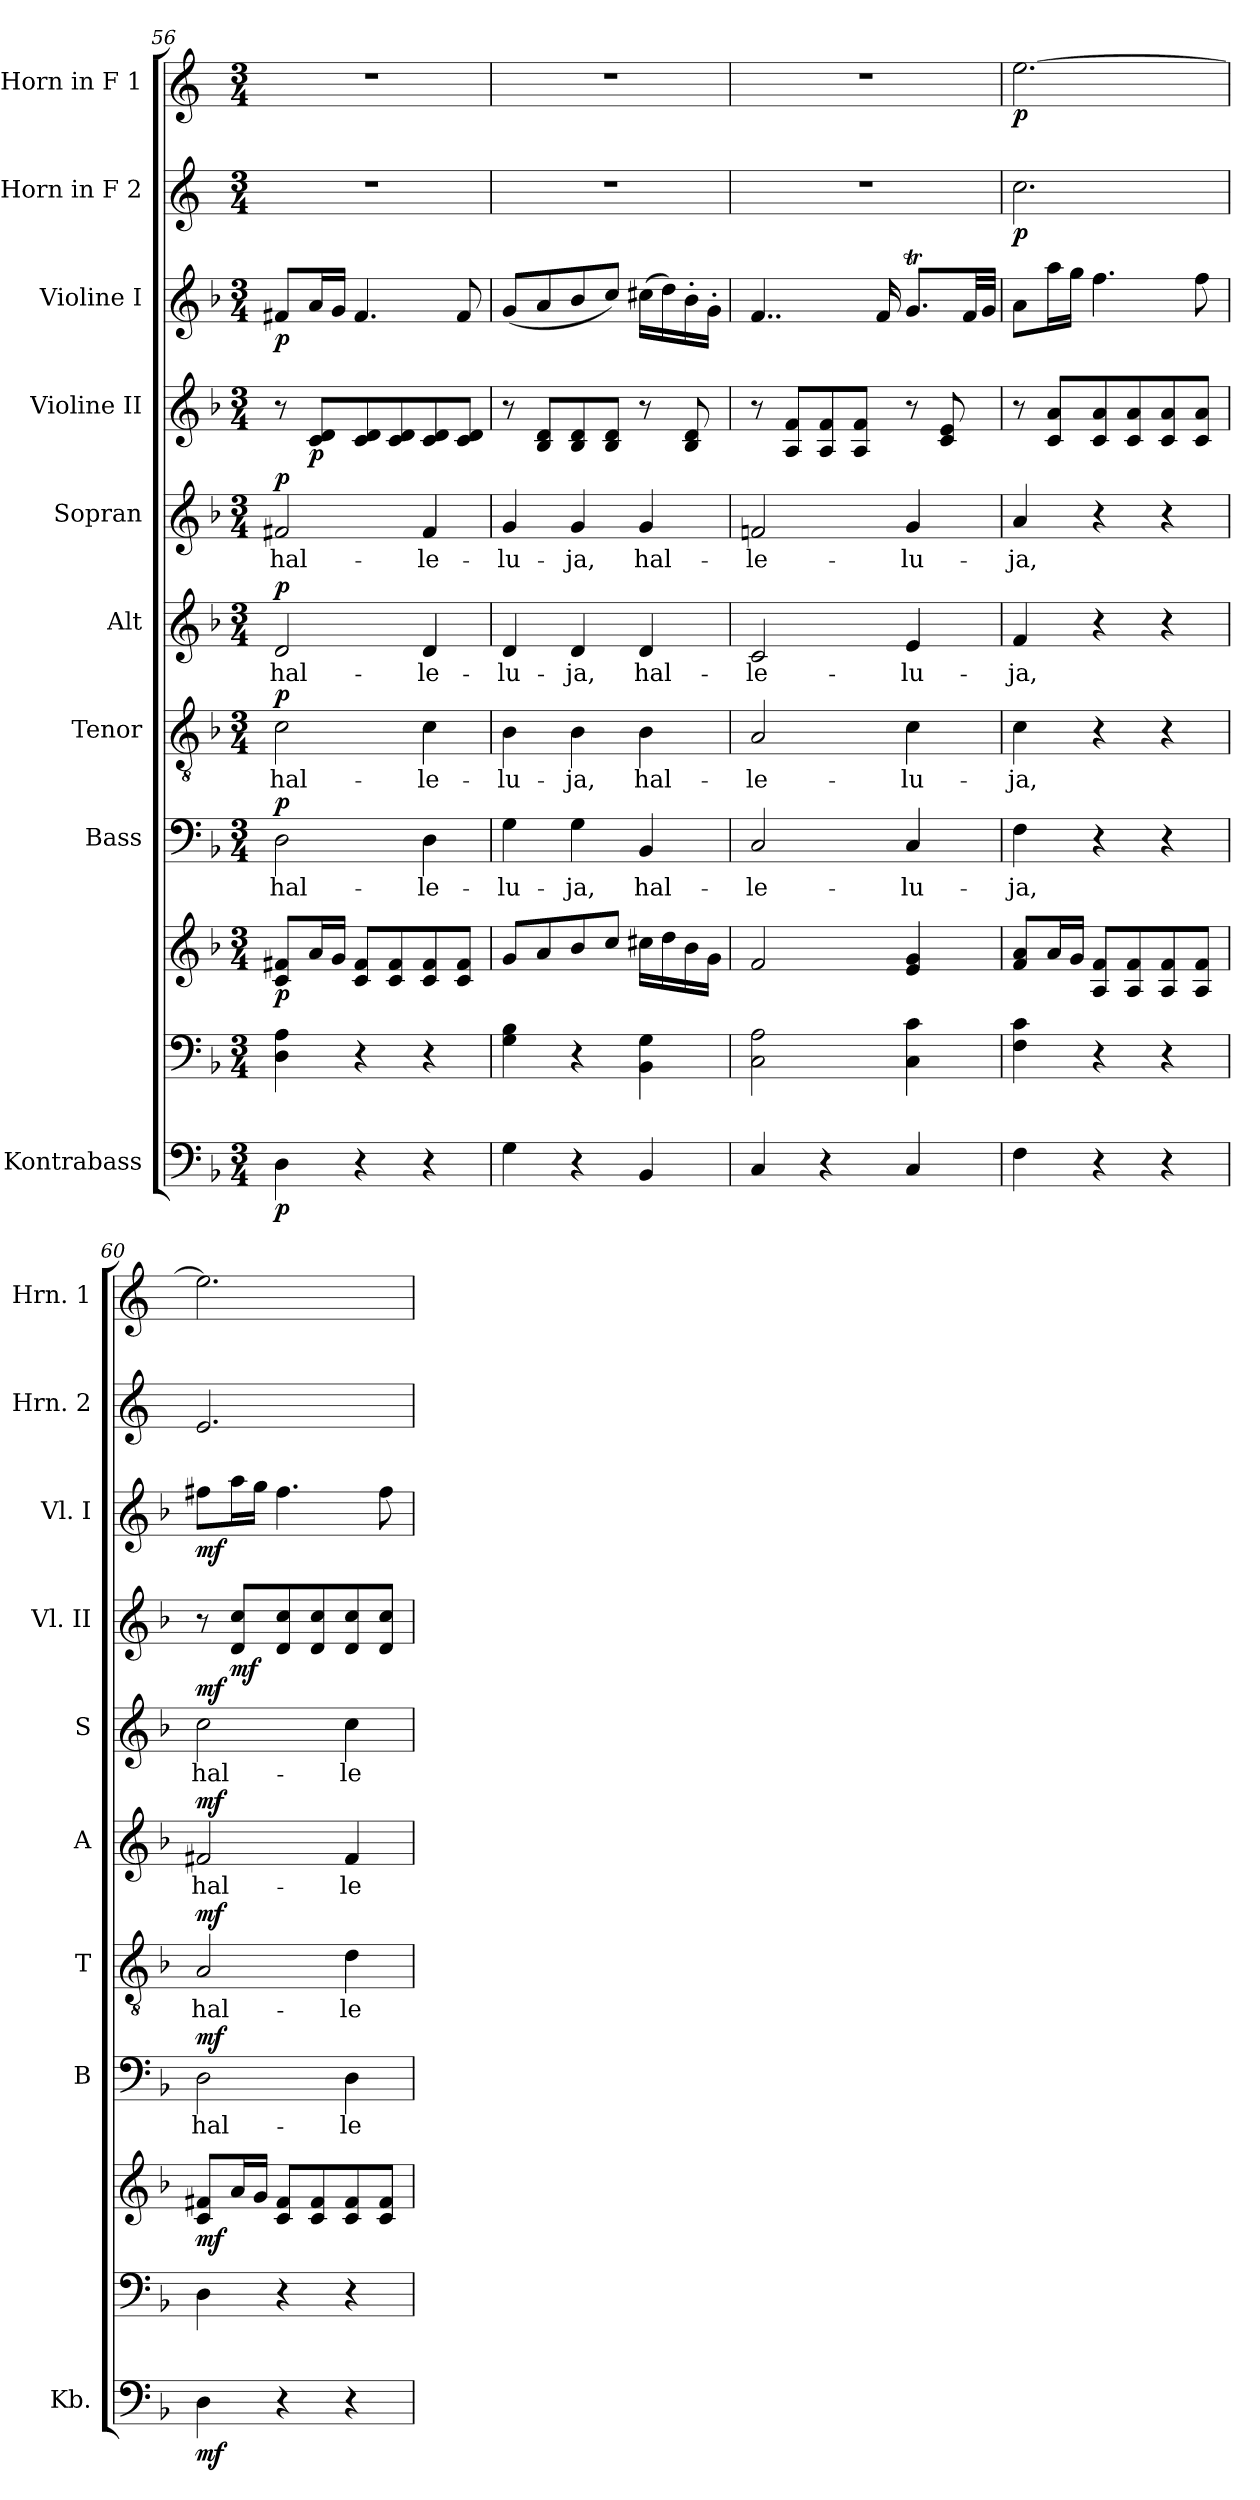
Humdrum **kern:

**kern	**dynam	**kern	**kern	**dynam	**kern	**text	**dynam	**kern	**text	**dynam	**kern	**text	**dynam	**kern	**text	**dynam	**kern	**dynam	**kern	**dynam	**kern	**dynam	**kern	**dynam
*part10	*part10	*part9	*part9	*part9	*part8	*part8	*part8	*part7	*part7	*part7	*part6	*part6	*part6	*part5	*part5	*part5	*part4	*part4	*part3	*part3	*part2	*part2	*part1	*part1
*staff11	*staff11	*staff10	*staff9	*staff9/10	*staff8	*staff8	*staff8	*staff7	*staff7	*staff7	*staff6	*staff6	*staff6	*staff5	*staff5	*staff5	*staff4	*staff4	*staff3	*staff3	*staff2	*staff2	*staff1	*staff1
*I"Kontrabass	*	*	*	*	*I"Bass	*	*	*I"Tenor	*	*	*I"Alt	*	*	*I"Sopran	*	*	*I"Violine II	*	*I"Violine I	*	*I"Horn in F 2	*	*I"Horn in F 1	*
*I'Kb.	*	*	*	*	*I'B	*	*	*I'T	*	*	*I'A	*	*	*I'S	*	*	*I'Vl. II	*	*I'Vl. I	*	*I'Hrn. 2	*	*I'Hrn. 1	*
*clefF4	*	*clefF4	*clefG2	*	*clefF4	*	*	*clefGv2	*	*	*clefG2	*	*	*clefG2	*	*	*clefG2	*	*clefG2	*	*clefG2	*	*clefG2	*
*ITrd7c12	*	*	*	*	*	*	*	*	*	*	*	*	*	*	*	*	*	*	*	*	*ITrd4c7	*	*ITrd4c7	*
*k[b-]	*	*k[b-]	*k[b-]	*	*k[b-]	*	*	*k[b-]	*	*	*k[b-]	*	*	*k[b-]	*	*	*k[b-]	*	*k[b-]	*	*k[b-]	*	*k[b-]	*
*F:	*	*F:	*F:	*	*F:	*	*	*F:	*	*	*F:	*	*	*F:	*	*	*F:	*	*F:	*	*F:	*	*F:	*
*M3/4	*	*M3/4	*M3/4	*	*M3/4	*	*	*M3/4	*	*	*M3/4	*	*	*M3/4	*	*	*M3/4	*	*M3/4	*	*M3/4	*	*M3/4	*
=56	=56	=56	=56	=56	=56	=56	=56	=56	=56	=56	=56	=56	=56	=56	=56	=56	=56	=56	=56	=56	=56	=56	=56	=56
!	!LO:DY:b	!	!	!LO:DY:b	!	!LO:LY:b	!LO:DY:a	!	!LO:LY:b	!LO:DY:a	!	!LO:LY:b	!LO:DY:a	!	!LO:LY:b	!LO:DY:a	!	!	!	!LO:DY:b	!	!	!	!
4DD\	p	4D\ 4A\	8c/ 8f#X/L	p	2D\	hal-	p	2c\	hal-	p	2d/	hal-	p	2f#X/	hal-	p	8r	.	8f#X/L	p	2.r	.	2.r	.
!	!	!	!	!	!	!	!	!	!	!	!	!	!	!	!	!	!	!LO:DY:b	!	!	!	!	!	!
.	.	.	16a/L	.	.	.	.	.	.	.	.	.	.	.	.	.	8c/ 8d/L	p	16a/L	.	.	.	.	.
.	.	.	16g/JJ	.	.	.	.	.	.	.	.	.	.	.	.	.	.	.	16g/JJ	.	.	.	.	.
4r	.	4r	8c/ 8f#/L	.	.	.	.	.	.	.	.	.	.	.	.	.	8c/ 8d/	.	4.f#/	.	.	.	.	.
.	.	.	8c/ 8f#/	.	.	.	.	.	.	.	.	.	.	.	.	.	8c/ 8d/	.	.	.	.	.	.	.
!	!	!	!	!	!	!LO:LY:b	!	!	!LO:LY:b	!	!	!LO:LY:b	!	!	!LO:LY:b	!	!	!	!	!	!	!	!	!
4r	.	4r	8c/ 8f#/	.	4D\	-le-	.	4c\	-le-	.	4d/	-le-	.	4f#/	-le-	.	8c/ 8d/	.	.	.	.	.	.	.
.	.	.	8c/ 8f#/J	.	.	.	.	.	.	.	.	.	.	.	.	.	8c/ 8d/J	.	8f#/	.	.	.	.	.
=57	=57	=57	=57	=57	=57	=57	=57	=57	=57	=57	=57	=57	=57	=57	=57	=57	=57	=57	=57	=57	=57	=57	=57	=57
!	!	!	!	!	!	!LO:LY:b	!	!	!LO:LY:b	!	!	!LO:LY:b	!	!	!LO:LY:b	!	!	!	!	!	!	!	!	!
4GG\	.	4G\ 4B-\	8g/L	.	4G\	-lu-	.	4B-\	-lu-	.	4d/	-lu-	.	4g/	-lu-	.	8r	.	(<8g/L	.	2.r	.	2.r	.
.	.	.	8a/	.	.	.	.	.	.	.	.	.	.	.	.	.	8B-/ 8d/L	.	8a/	.	.	.	.	.
!	!	!	!	!	!	!LO:LY:b	!	!	!LO:LY:b	!	!	!LO:LY:b	!	!	!LO:LY:b	!	!	!	!	!	!	!	!	!
4r	.	4r	8b-/	.	4G\	-ja,	.	4B-\	-ja,	.	4d/	-ja,	.	4g/	-ja,	.	8B-/ 8d/	.	8b-/	.	.	.	.	.
.	.	.	8cc/J	.	.	.	.	.	.	.	.	.	.	.	.	.	8B-/ 8d/J	.	8cc/J)	.	.	.	.	.
!	!	!	!	!	!	!LO:LY:b	!	!	!LO:LY:b	!	!	!LO:LY:b	!	!	!LO:LY:b	!	!	!	!	!	!	!	!	!
4BBB-/	.	4BB-\ 4G\	16cc#X\LL	.	4BB-/	hal-	.	4B-\	hal-	.	4d/	hal-	.	4g/	hal-	.	8r	.	(>16cc#X\LL	.	.	.	.	.
.	.	.	16dd\	.	.	.	.	.	.	.	.	.	.	.	.	.	.	.	16dd\)	.	.	.	.	.
.	.	.	16b-\	.	.	.	.	.	.	.	.	.	.	.	.	.	8B-/ 8d/	.	16b-'>\	.	.	.	.	.
.	.	.	16g\JJ	.	.	.	.	.	.	.	.	.	.	.	.	.	.	.	16g'>\JJ	.	.	.	.	.
=58	=58	=58	=58	=58	=58	=58	=58	=58	=58	=58	=58	=58	=58	=58	=58	=58	=58	=58	=58	=58	=58	=58	=58	=58
!	!	!	!	!	!	!LO:LY:b	!	!	!LO:LY:b	!	!	!LO:LY:b	!	!	!LO:LY:b	!	!	!	!	!	!	!	!	!
4CC/	.	2C\ 2A\	2f/	.	2C/	-le-	.	2A/	-le-	.	2c/	-le-	.	2fn/	-le-	.	8r	.	4..f/	.	2.r	.	2.r	.
.	.	.	.	.	.	.	.	.	.	.	.	.	.	.	.	.	8A/ 8f/L	.	.	.	.	.	.	.
4r	.	.	.	.	.	.	.	.	.	.	.	.	.	.	.	.	8A/ 8f/	.	.	.	.	.	.	.
.	.	.	.	.	.	.	.	.	.	.	.	.	.	.	.	.	8A/ 8f/J	.	.	.	.	.	.	.
.	.	.	.	.	.	.	.	.	.	.	.	.	.	.	.	.	.	.	16f/	.	.	.	.	.
!	!	!	!	!	!	!LO:LY:b	!	!	!LO:LY:b	!	!	!LO:LY:b	!	!	!LO:LY:b	!	!	!	!	!	!	!	!	!
4CC/	.	4C\ 4c\	4e/ 4g/	.	4C/	-lu-	.	4c\	-lu-	.	4e/	-lu-	.	4g/	-lu-	.	8r	.	8.gT/L	.	.	.	.	.
.	.	.	.	.	.	.	.	.	.	.	.	.	.	.	.	.	8c/ 8e/	.	.	.	.	.	.	.
.	.	.	.	.	.	.	.	.	.	.	.	.	.	.	.	.	.	.	32f/LL	.	.	.	.	.
.	.	.	.	.	.	.	.	.	.	.	.	.	.	.	.	.	.	.	32g/JJJ	.	.	.	.	.
!!LO:PB:g=z
=59	=59	=59	=59	=59	=59	=59	=59	=59	=59	=59	=59	=59	=59	=59	=59	=59	=59	=59	=59	=59	=59	=59	=59	=59
!	!	!	!	!	!	!LO:LY:b	!	!	!LO:LY:b	!	!	!LO:LY:b	!	!	!LO:LY:b	!	!	!	!	!	!	!LO:DY:b	!	!LO:DY:b
4FF\	.	4F\ 4c\	8f/ 8a/L	.	4F\	-ja,	.	4c\	-ja,	.	4f/	-ja,	.	4a/	-ja,	.	8r	.	8a\L	.	2.f\	p	[2.a\	p
.	.	.	16a/L	.	.	.	.	.	.	.	.	.	.	.	.	.	8c/ 8a/L	.	16aa\L	.	.	.	.	.
.	.	.	16g/JJ	.	.	.	.	.	.	.	.	.	.	.	.	.	.	.	16gg\JJ	.	.	.	.	.
4r	.	4r	8A/ 8f/L	.	4r	.	.	4r	.	.	4r	.	.	4r	.	.	8c/ 8a/	.	4.ff\	.	.	.	.	.
.	.	.	8A/ 8f/	.	.	.	.	.	.	.	.	.	.	.	.	.	8c/ 8a/	.	.	.	.	.	.	.
4r	.	4r	8A/ 8f/	.	4r	.	.	4r	.	.	4r	.	.	4r	.	.	8c/ 8a/	.	.	.	.	.	.	.
.	.	.	8A/ 8f/J	.	.	.	.	.	.	.	.	.	.	.	.	.	8c/ 8a/J	.	8ff\	.	.	.	.	.
=60	=60	=60	=60	=60	=60	=60	=60	=60	=60	=60	=60	=60	=60	=60	=60	=60	=60	=60	=60	=60	=60	=60	=60	=60
!	!LO:DY:b	!	!	!LO:DY:b	!	!LO:LY:b	!LO:DY:a	!	!LO:LY:b	!LO:DY:a	!	!LO:LY:b	!LO:DY:a	!	!LO:LY:b	!LO:DY:a	!	!	!	!LO:DY:b	!	!	!	!
4DD\	mf	4D\	8c/ 8f#X/L	mf	2D\	hal-	mf	2A/	hal-	mf	2f#X/	hal-	mf	2cc\	hal-	mf	8r	.	8ff#X\L	mf	2.A/	.	2.a\]	.
!	!	!	!	!	!	!	!	!	!	!	!	!	!	!	!	!	!	!LO:DY:b	!	!	!	!	!	!
.	.	.	16a/L	.	.	.	.	.	.	.	.	.	.	.	.	.	8d/ 8cc/L	mf	16aa\L	.	.	.	.	.
.	.	.	16g/JJ	.	.	.	.	.	.	.	.	.	.	.	.	.	.	.	16gg\JJ	.	.	.	.	.
4r	.	4r	8c/ 8f#/L	.	.	.	.	.	.	.	.	.	.	.	.	.	8d/ 8cc/	.	4.ff#\	.	.	.	.	.
.	.	.	8c/ 8f#/	.	.	.	.	.	.	.	.	.	.	.	.	.	8d/ 8cc/	.	.	.	.	.	.	.
!	!	!	!	!	!	!LO:LY:b	!	!	!LO:LY:b	!	!	!LO:LY:b	!	!	!LO:LY:b	!	!	!	!	!	!	!	!	!
4r	.	4r	8c/ 8f#/	.	4D\	-le-	.	4d\	-le-	.	4f#/	-le-	.	4cc\	-le-	.	8d/ 8cc/	.	.	.	.	.	.	.
.	.	.	8c/ 8f#/J	.	.	.	.	.	.	.	.	.	.	.	.	.	8d/ 8cc/J	.	8ff#\	.	.	.	.	.
=	=	=	=	=	=	=	=	=	=	=	=	=	=	=	=	=	=	=	=	=	=	=	=	=
*-	*-	*-	*-	*-	*-	*-	*-	*-	*-	*-	*-	*-	*-	*-	*-	*-	*-	*-	*-	*-	*-	*-	*-	*-
